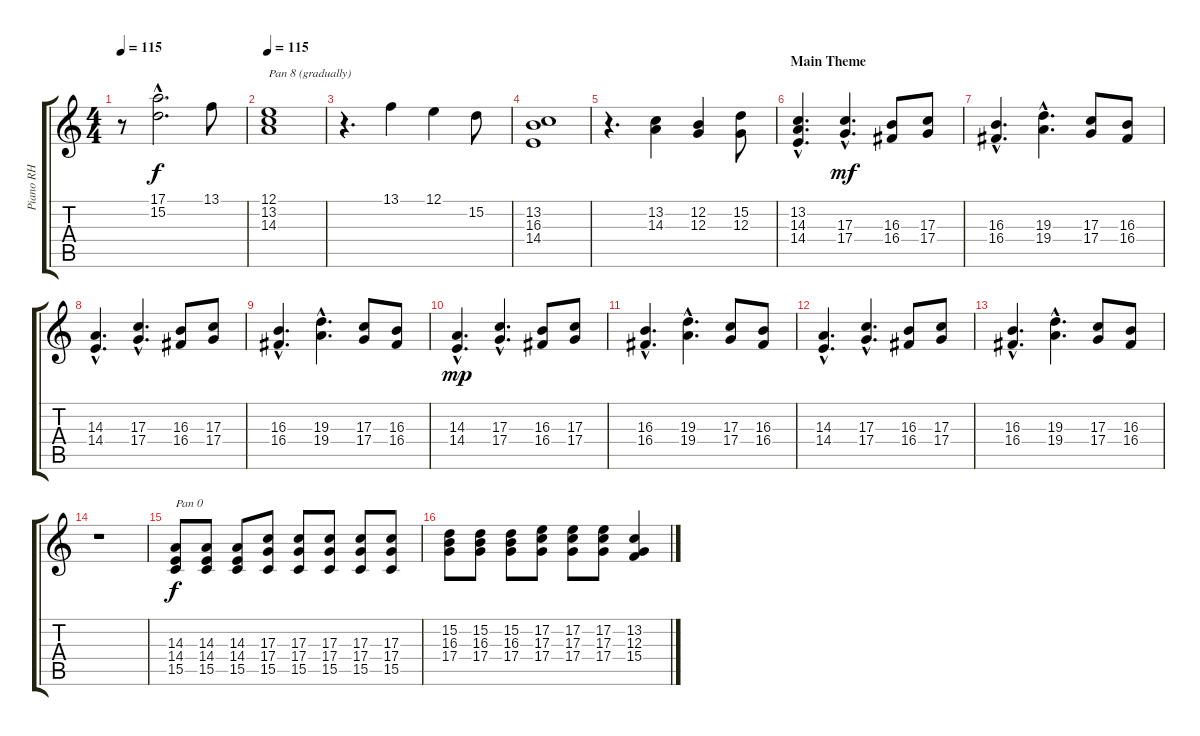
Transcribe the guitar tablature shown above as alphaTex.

\track ("Piano RH" "Piano RH") {instrument acousticgrandpiano}
\staff {score tabs}
\tuning (E4 B3 G3 D3 A2 E2) {hide}
\ts (4 4)
\tempo 115
\clef g2
\ks c
r.8{dy mf} (17.1{hac} 15.2{hac}).2{d dy f} 13.1.8 |
\tempo 115
(12.1 13.2 14.3).1{txt "Pan 8 (gradually)" balance 16} |
r.4{d} 13.1.4 12.1.4 15.2.8 |
(13.2 16.3 14.4).1 |
r.4{d} (13.2 14.3).4 (12.2 12.3).4 (15.2 12.3).8 |
\section ("" "Main Theme")
(13.2{hac} 14.3{hac} 14.4{hac}).4{d} (17.3{hac} 17.4{hac}).4{d dy mf} (16.3 16.4).8 (17.3 17.4).8 |
(16.3{hac} 16.4{hac}).4{d} (19.3{hac} 19.4{hac}).4{d} (17.3 17.4).8 (16.3 16.4).8 |
(14.3{hac} 14.4{hac}).4{d} (17.3{hac} 17.4{hac}).4{d} (16.3 16.4).8 (17.3 17.4).8 |
(16.3{hac} 16.4{hac}).4{d} (19.3{hac} 19.4{hac}).4{d} (17.3 17.4).8 (16.3 16.4).8 |
(14.3{hac} 14.4{hac}).4{d dy mp} (17.3{hac} 17.4{hac}).4{d} (16.3 16.4).8 (17.3 17.4).8 |
(16.3{hac} 16.4{hac}).4{d} (19.3{hac} 19.4{hac}).4{d} (17.3 17.4).8 (16.3 16.4).8 |
(14.3{hac} 14.4{hac}).4{d} (17.3{hac} 17.4{hac}).4{d} (16.3 16.4).8 (17.3 17.4).8 |
(16.3{hac} 16.4{hac}).4{d} (19.3{hac} 19.4{hac}).4{d} (17.3 17.4).8 (16.3 16.4).8 |
r.1 |
(14.3 14.4 15.5).8{txt "Pan 0" dy f balance 8} (14.3 14.4 15.5).8 (14.3 14.4 15.5).8 (17.3 17.4 15.5).8 (17.3 17.4 15.5).8 (17.3 17.4 15.5).8 (17.3 17.4 15.5).8 (17.3 17.4 15.5).8 |
(15.2 16.3 17.4).8 (15.2 16.3 17.4).8 (15.2 16.3 17.4).8 (17.2 17.3 17.4).8 (17.2 17.3 17.4).8 (17.2 17.3 17.4).8 (13.2 12.3 15.4).4
